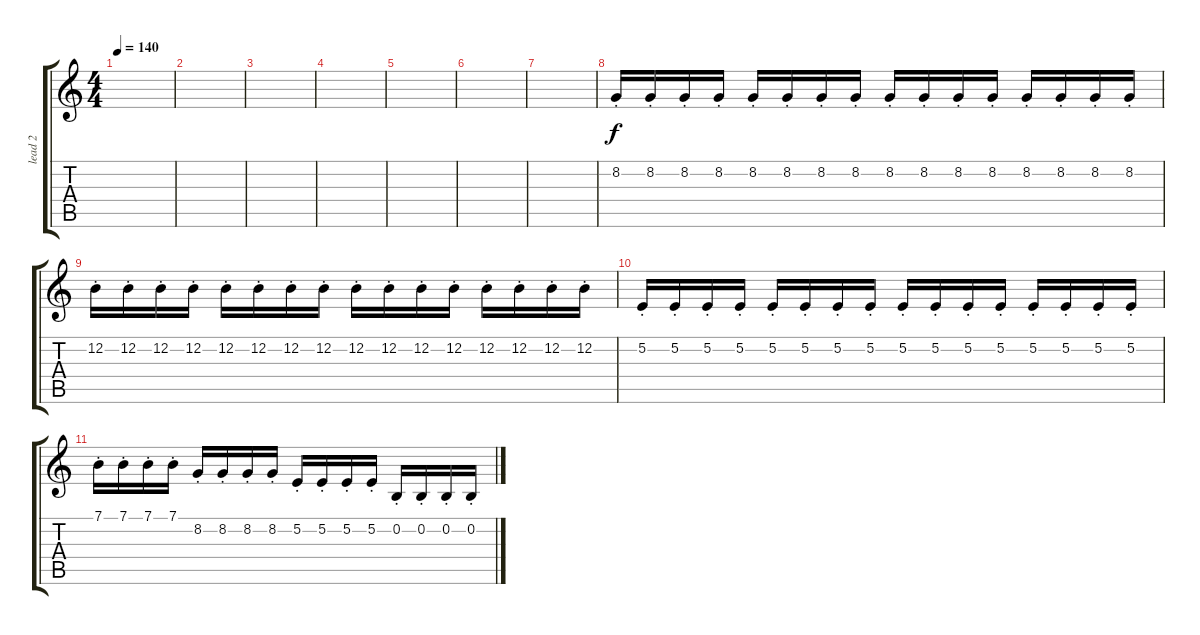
\track ("lead 2" "lead 2") {instrument lead2sawtooth}
\staff {score tabs}
\tuning (E4 B3 G3 D3 A2 E2) {hide}
\ts (4 4)
\tempo 140
\clef g2
\ks c
|
|
|
|
|
|
|
8.2{st}.16 8.2{st}.16 8.2{st}.16 8.2{st}.16 8.2{st}.16 8.2{st}.16 8.2{st}.16 8.2{st}.16 8.2{st}.16 8.2{st}.16 8.2{st}.16 8.2{st}.16 8.2{st}.16 8.2{st}.16 8.2{st}.16 8.2{st}.16 |
12.2{st}.16 12.2{st}.16 12.2{st}.16 12.2{st}.16 12.2{st}.16 12.2{st}.16 12.2{st}.16 12.2{st}.16 12.2{st}.16 12.2{st}.16 12.2{st}.16 12.2{st}.16 12.2{st}.16 12.2{st}.16 12.2{st}.16 12.2{st}.16 |
5.2{st}.16 5.2{st}.16 5.2{st}.16 5.2{st}.16 5.2{st}.16 5.2{st}.16 5.2{st}.16 5.2{st}.16 5.2{st}.16 5.2{st}.16 5.2{st}.16 5.2{st}.16 5.2{st}.16 5.2{st}.16 5.2{st}.16 5.2{st}.16 |
7.1{st}.16 7.1{st}.16 7.1{st}.16 7.1{st}.16 8.2{st}.16 8.2{st}.16 8.2{st}.16 8.2{st}.16 5.2{st}.16 5.2{st}.16 5.2{st}.16 5.2{st}.16 0.2{st}.16 0.2{st}.16 0.2{st}.16 0.2{st}.16
